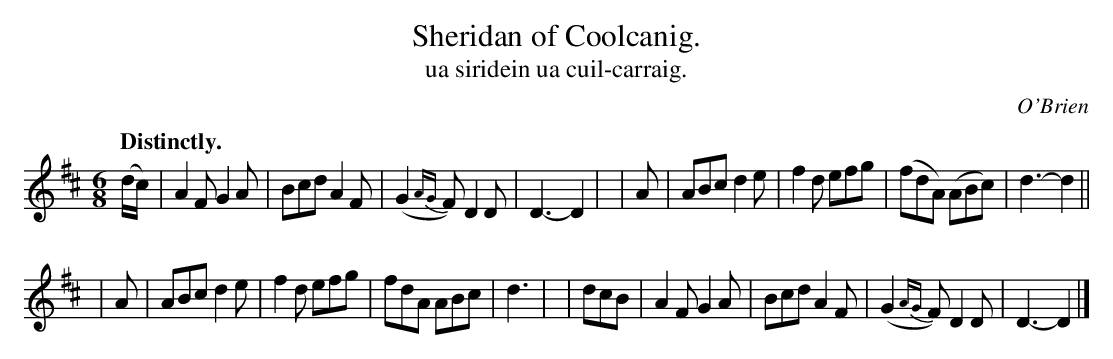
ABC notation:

X:1
T: Sheridan of Coolcanig.
T: ua siridein ua cuil-carraig.
O: O'Brien
Q: "Distinctly."
M: 6/8
L: 1/8
K: D
(d/c/) | A2F G2A | Bcd A2F | (G2{AG}F) D2D | D3- D2 |\
|   A  | ABc d2e | f2d efg | (fdA) (ABc) | d3- d2 ||
|   A  | ABc d2e | f2d efg |  fdA   ABc  | d3 |\
| dcB  | A2F G2A | Bcd A2F | (G2{AG}F) D2D | D3- D2 |]
